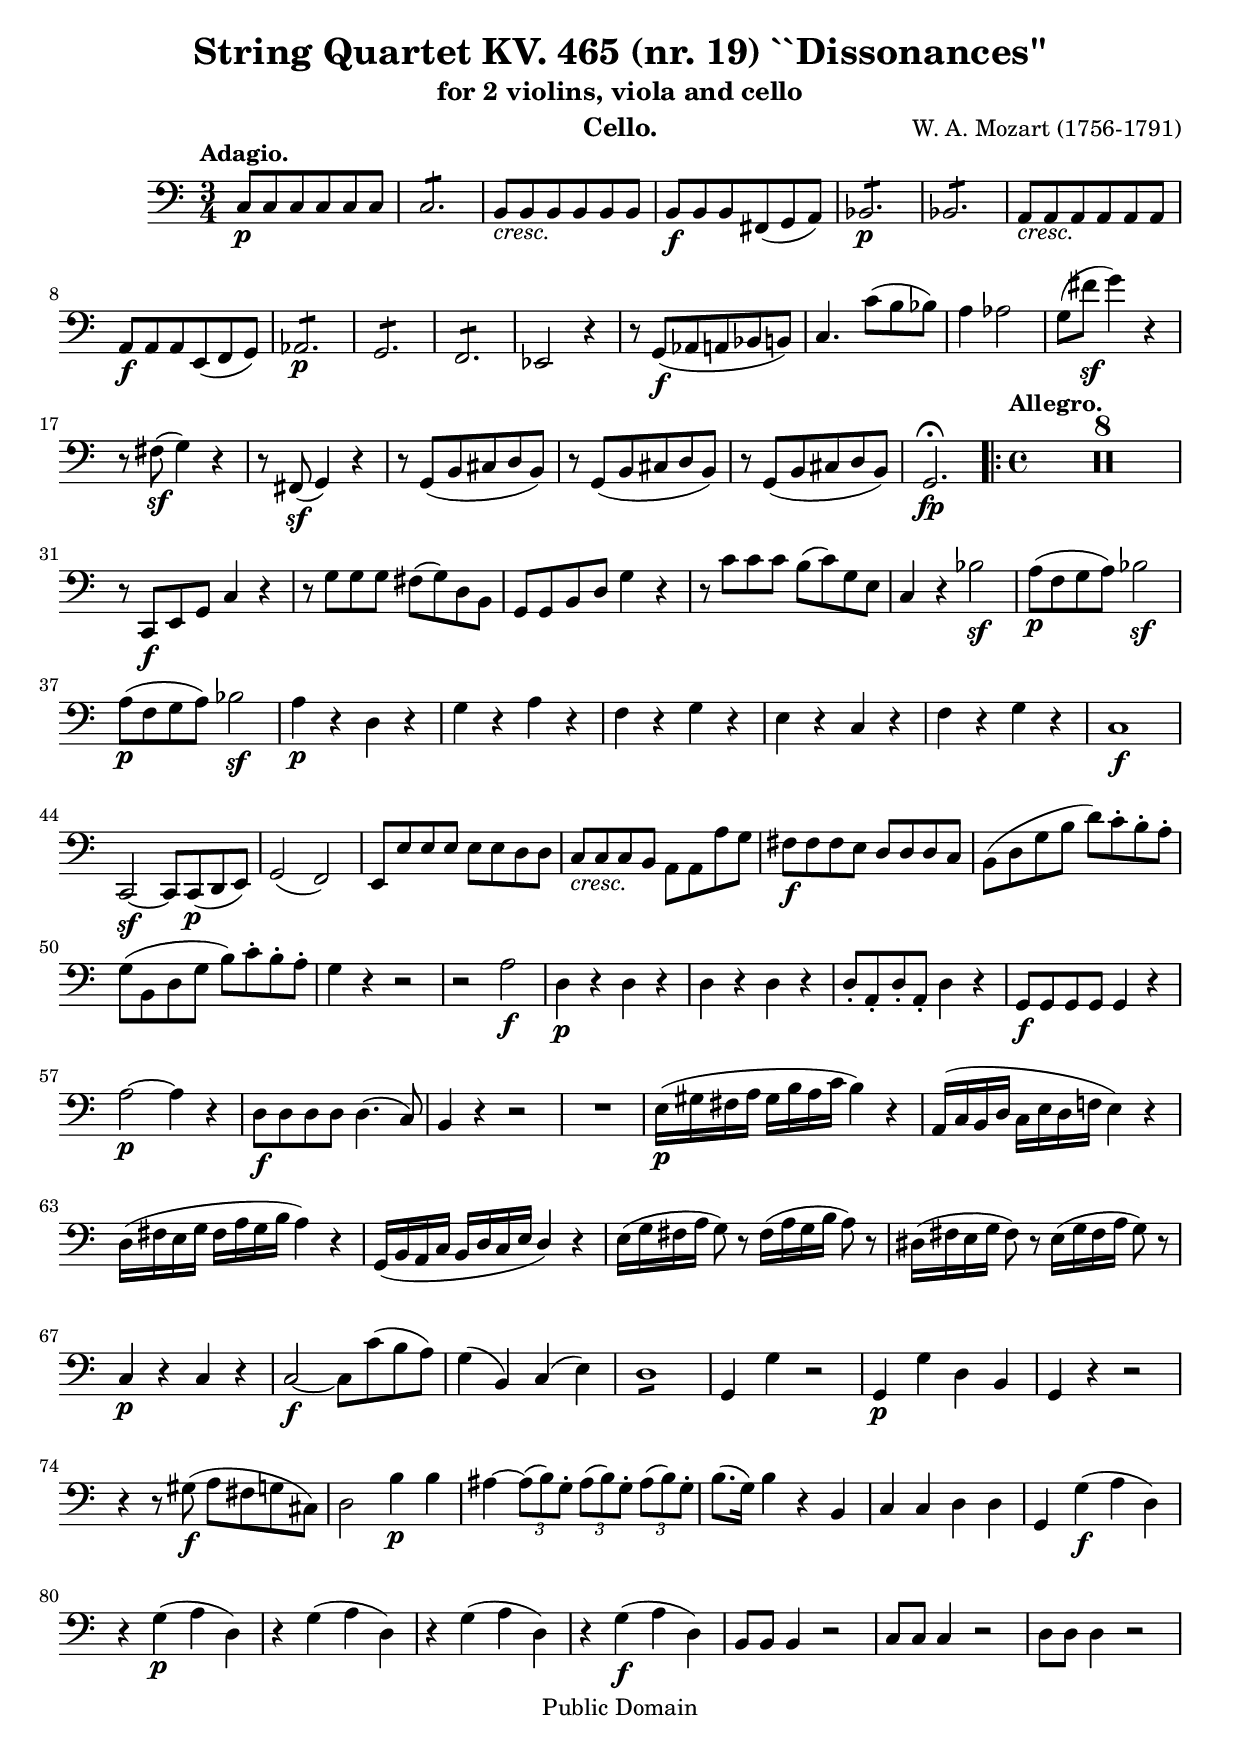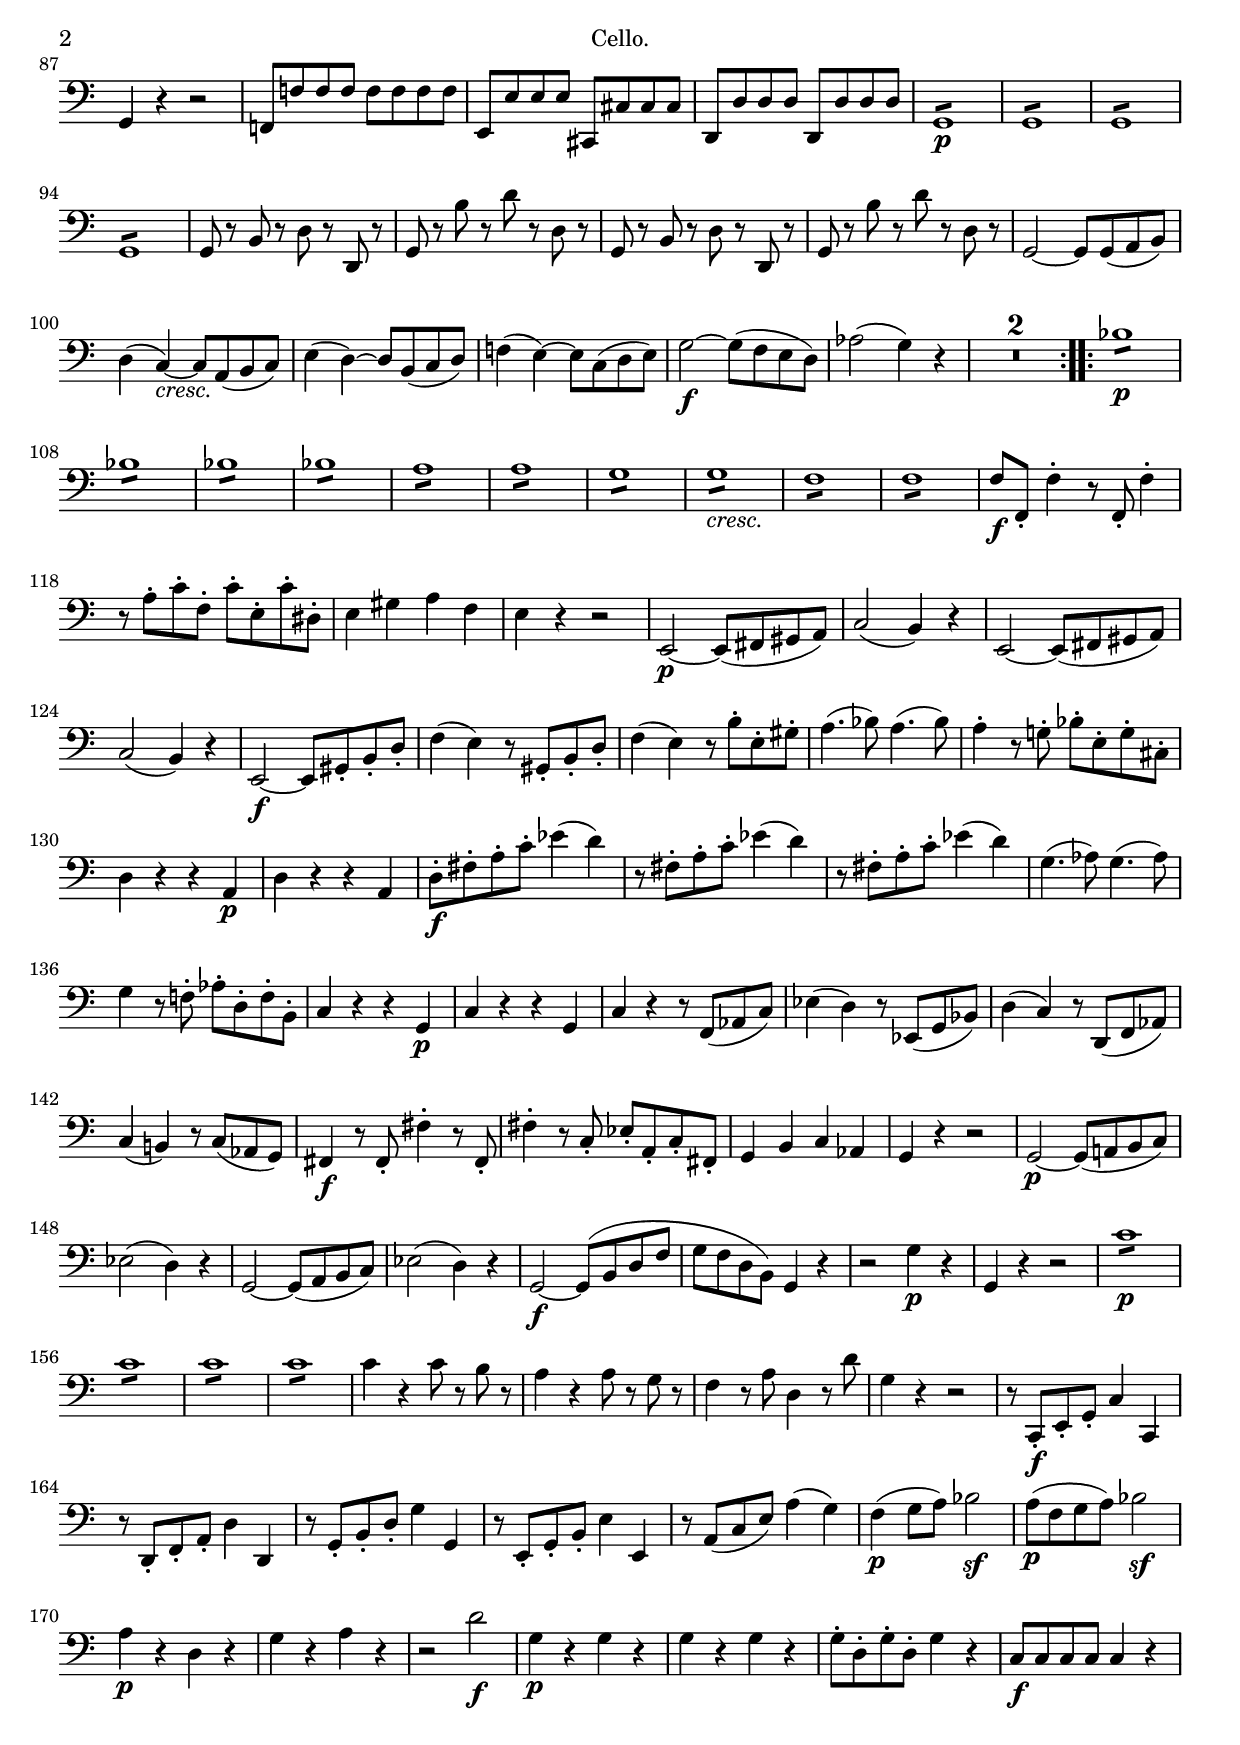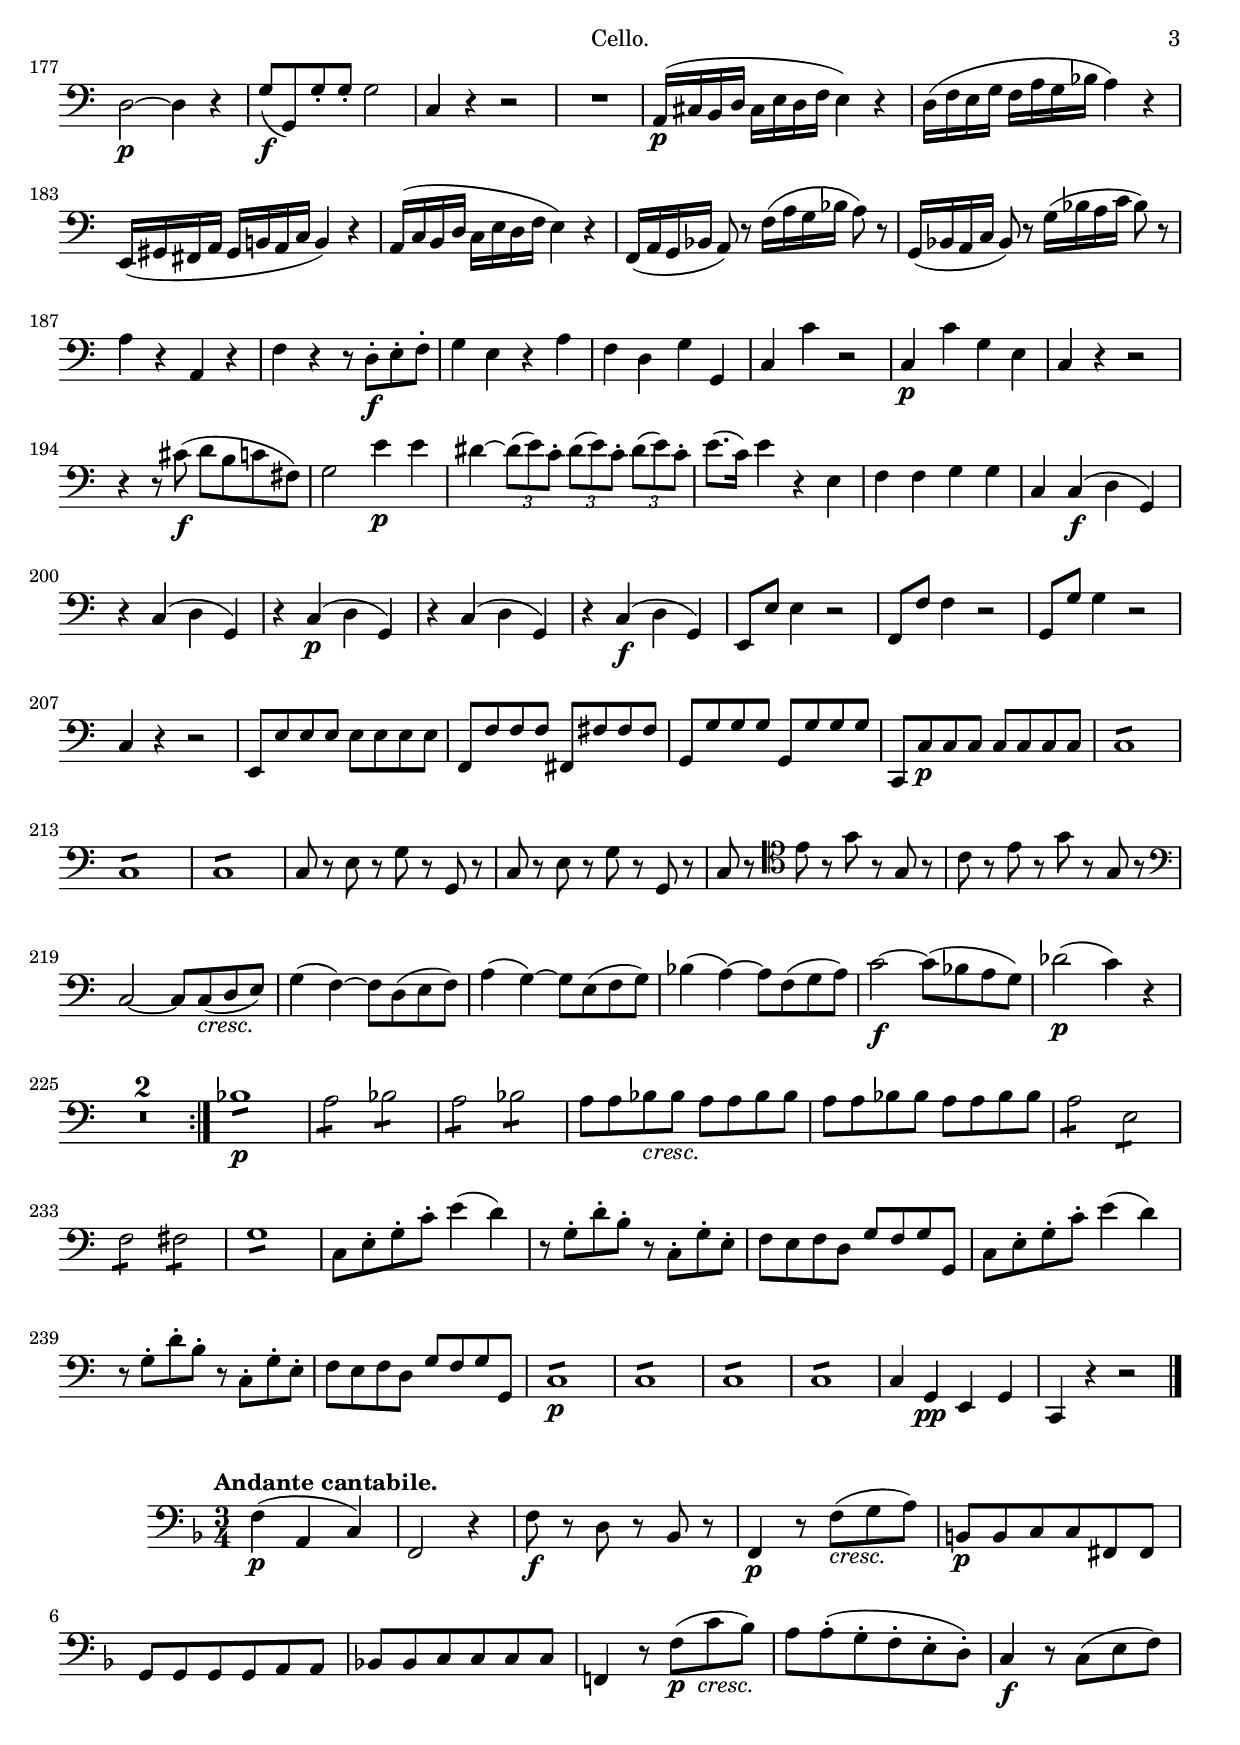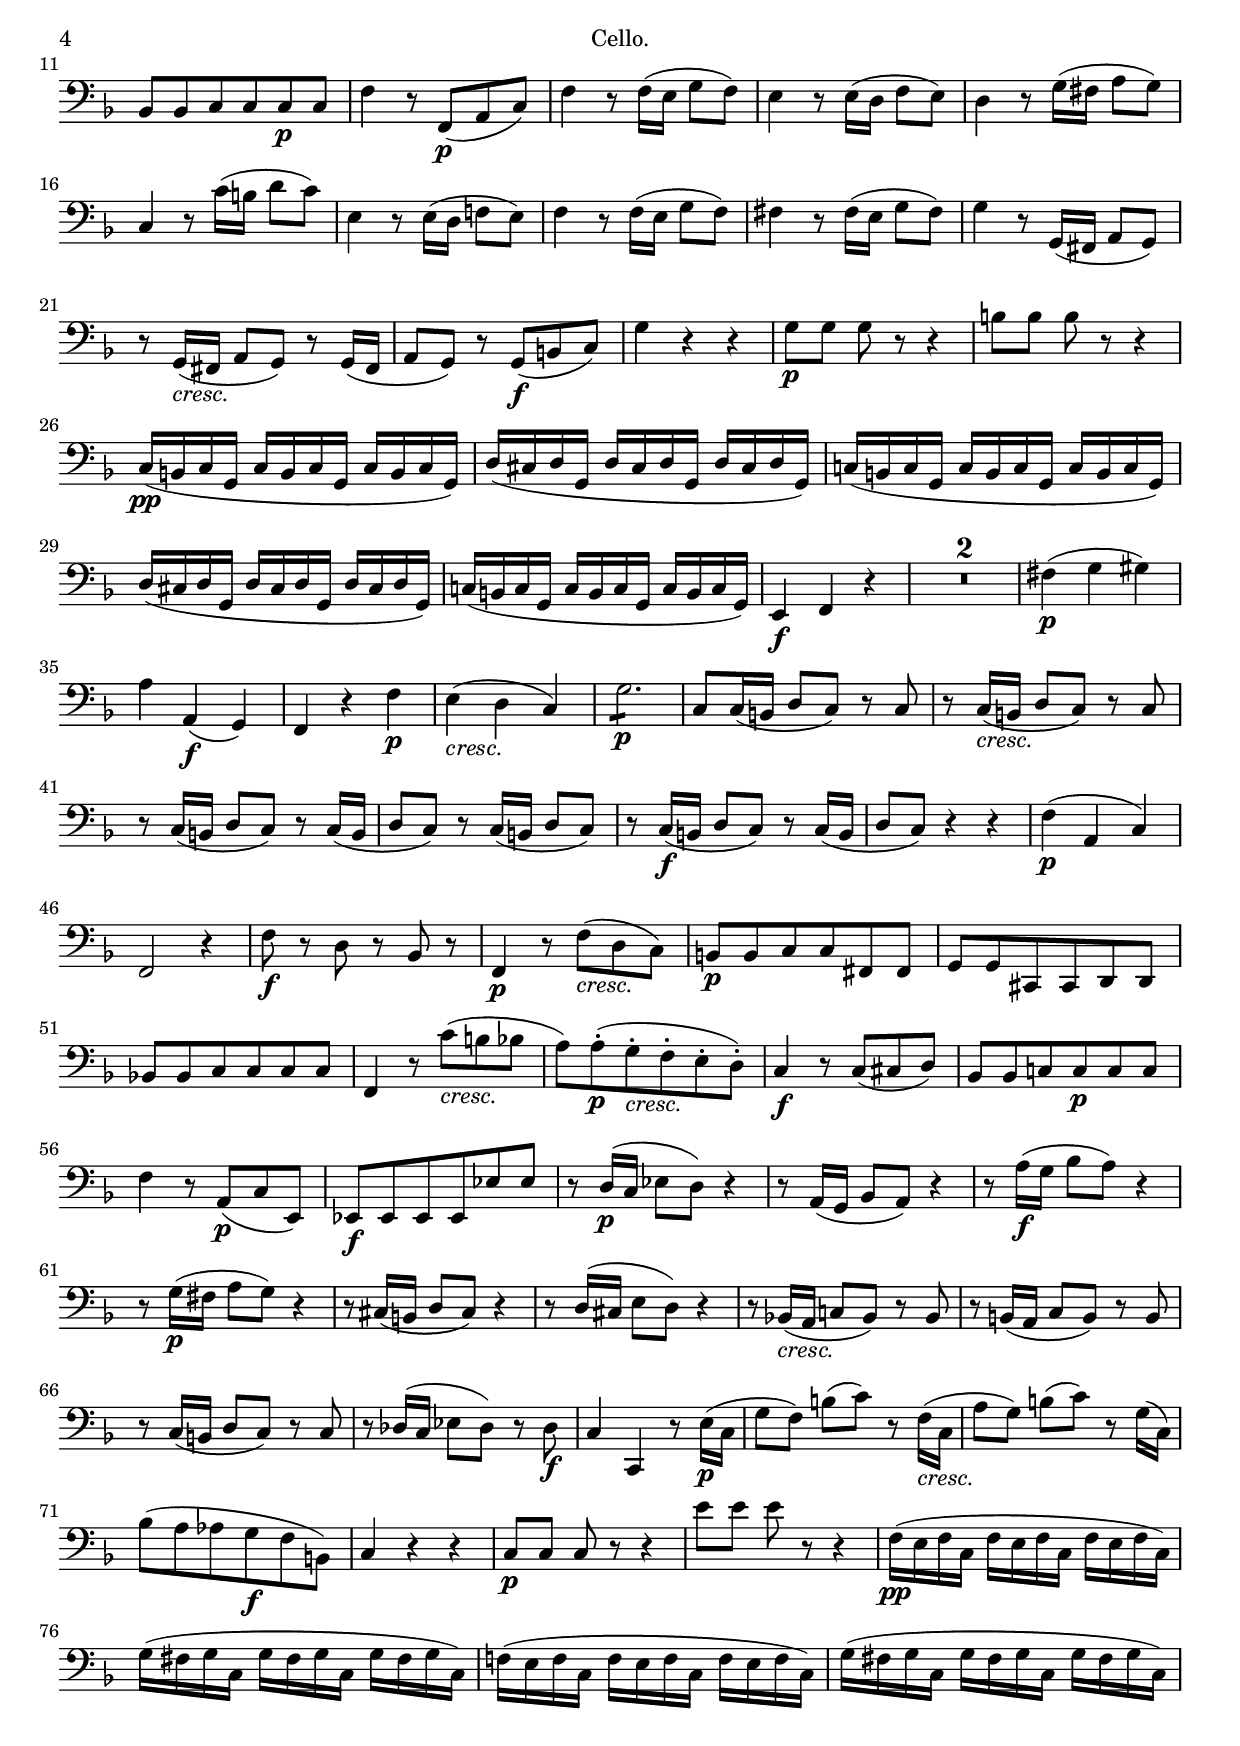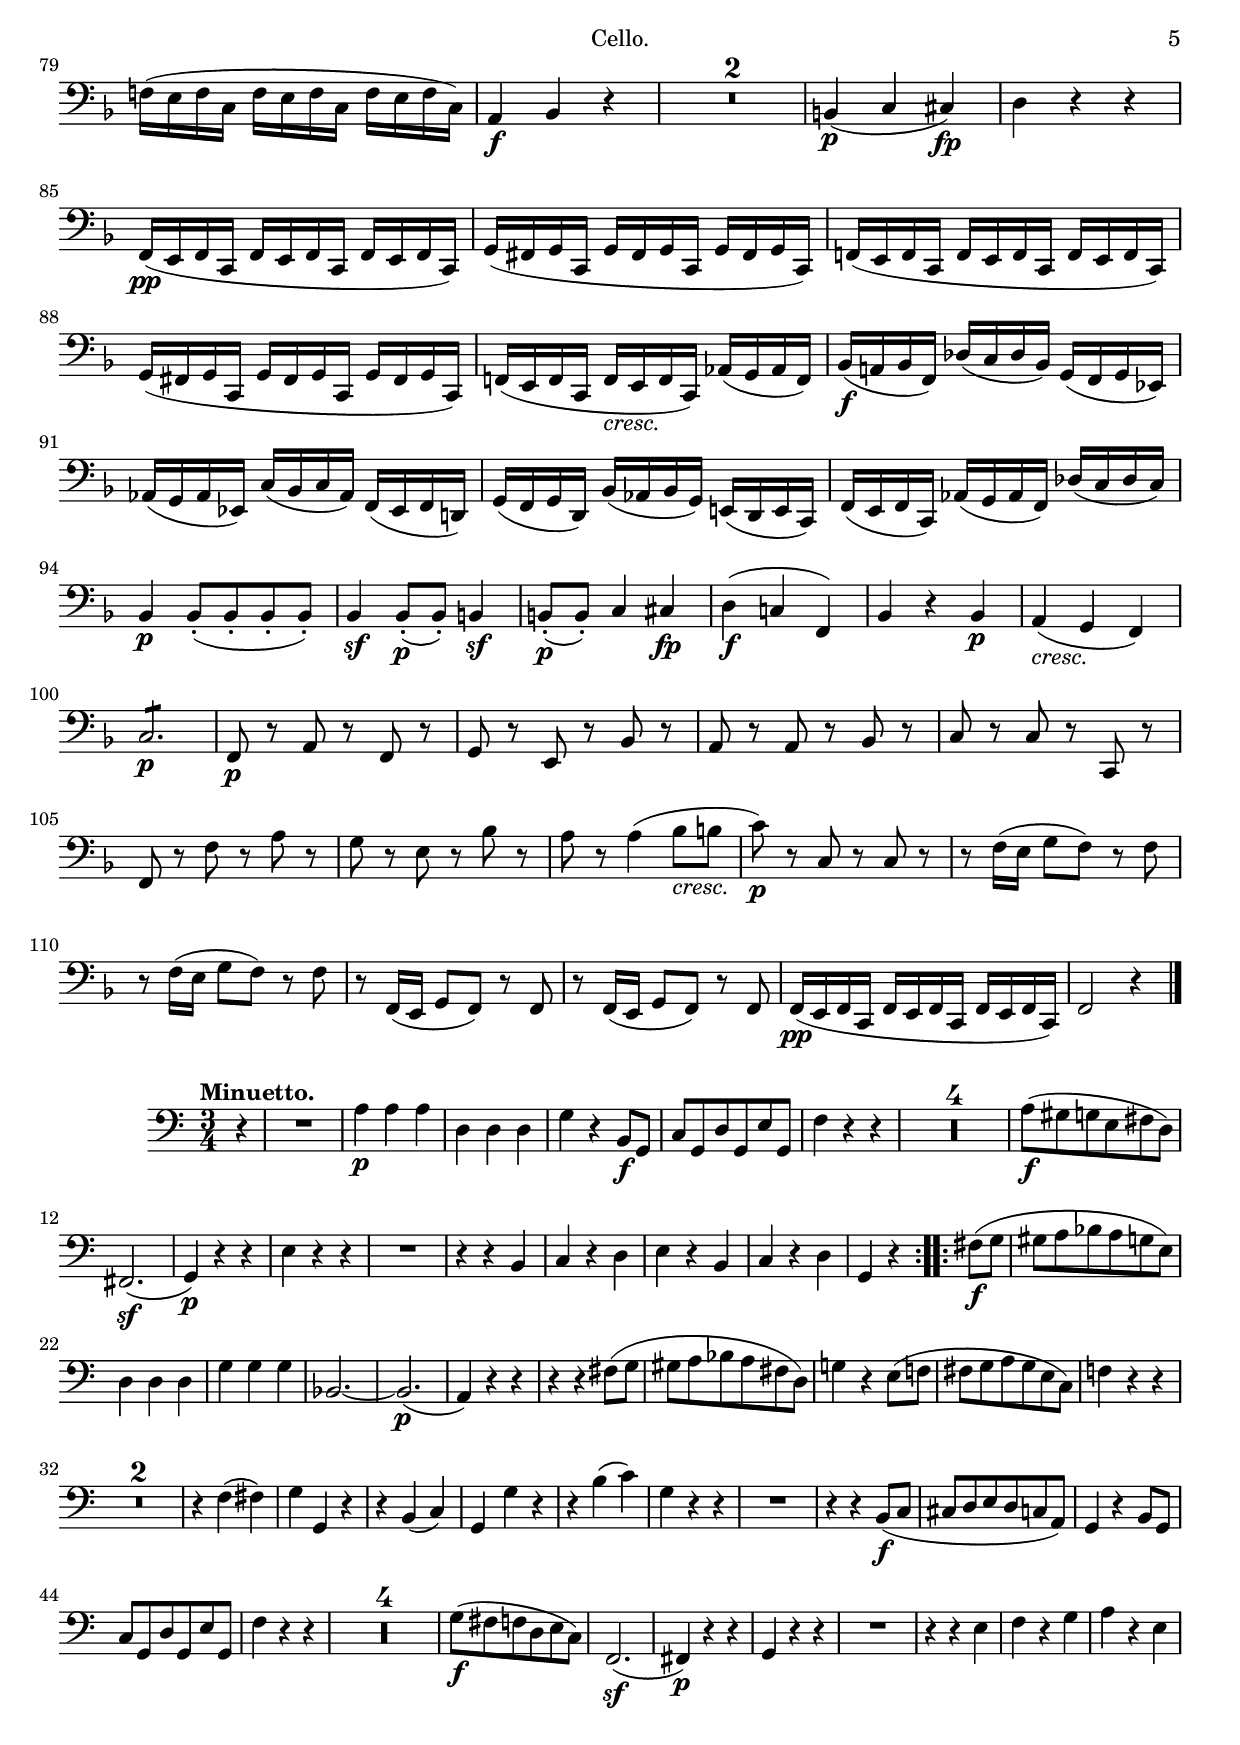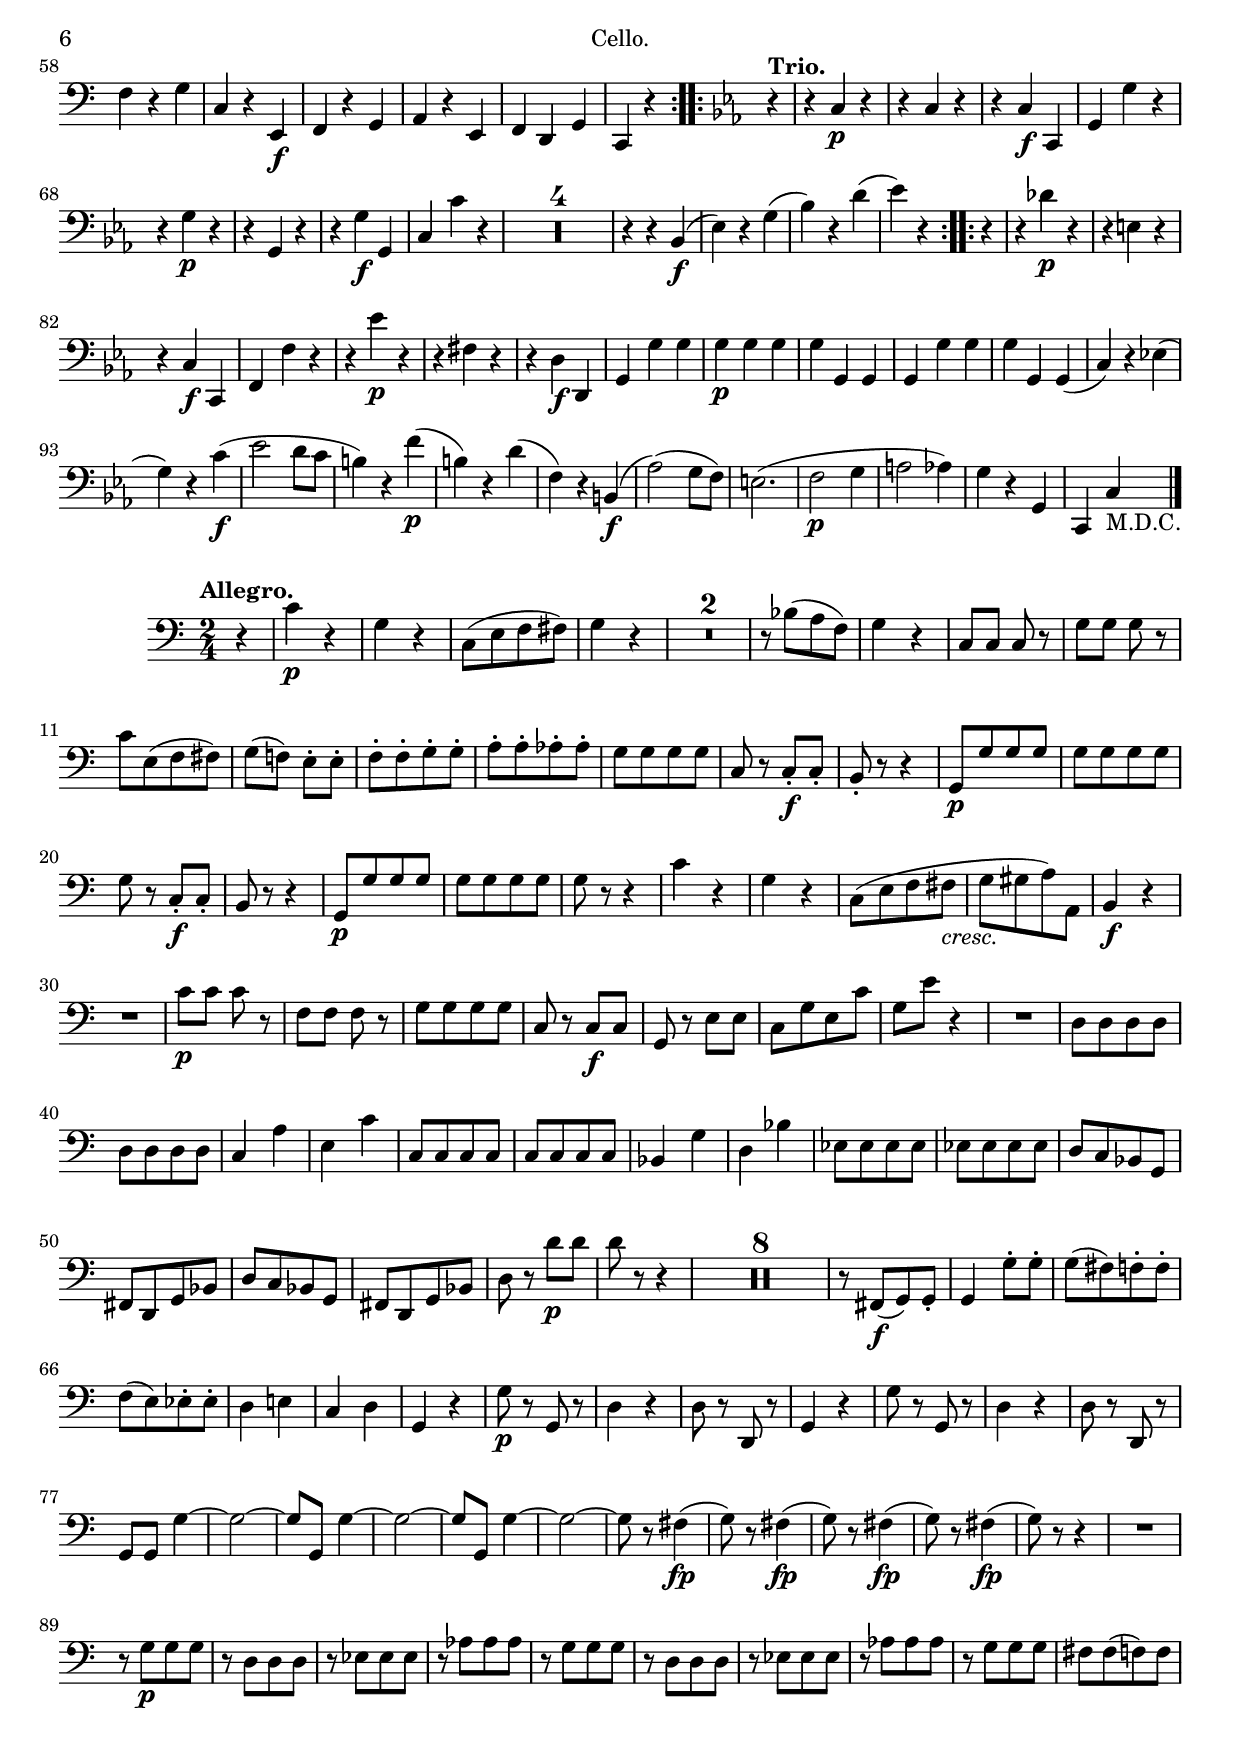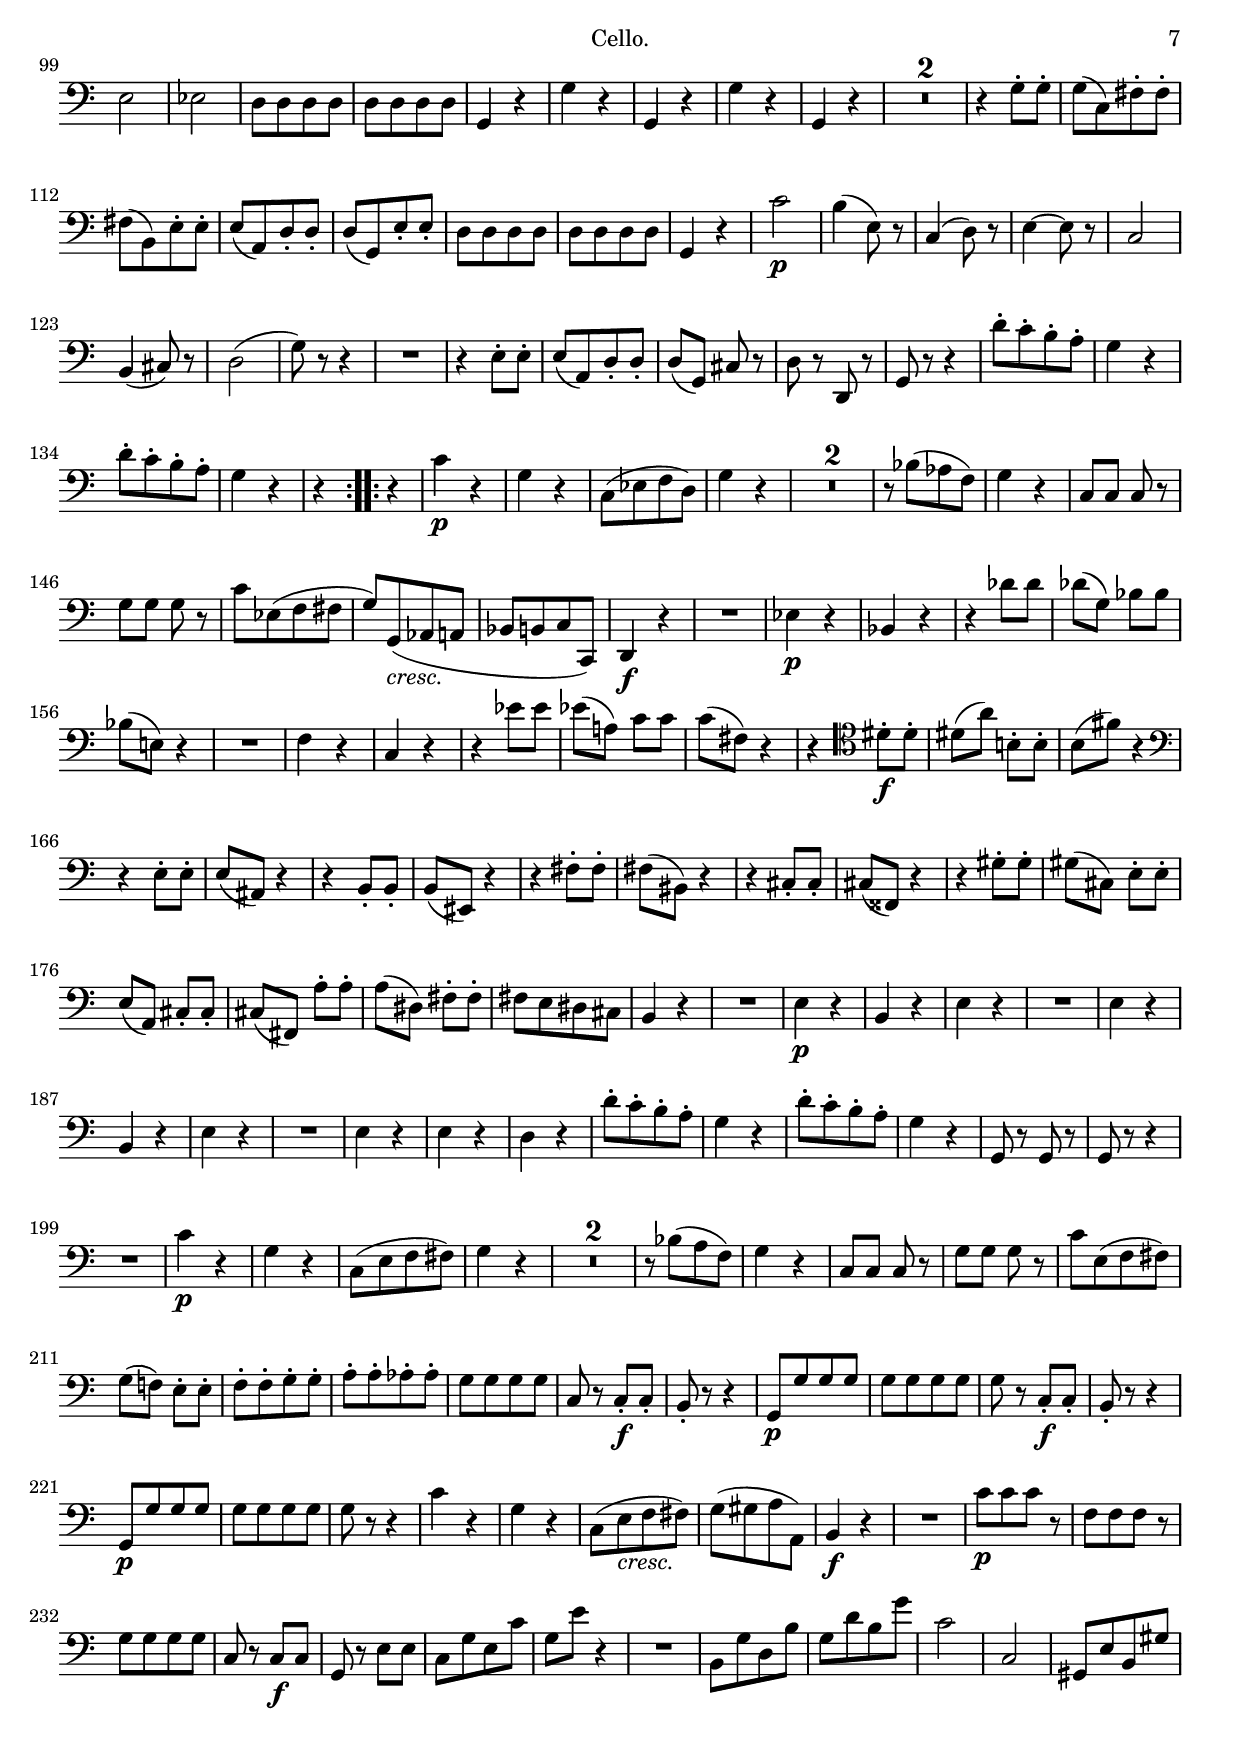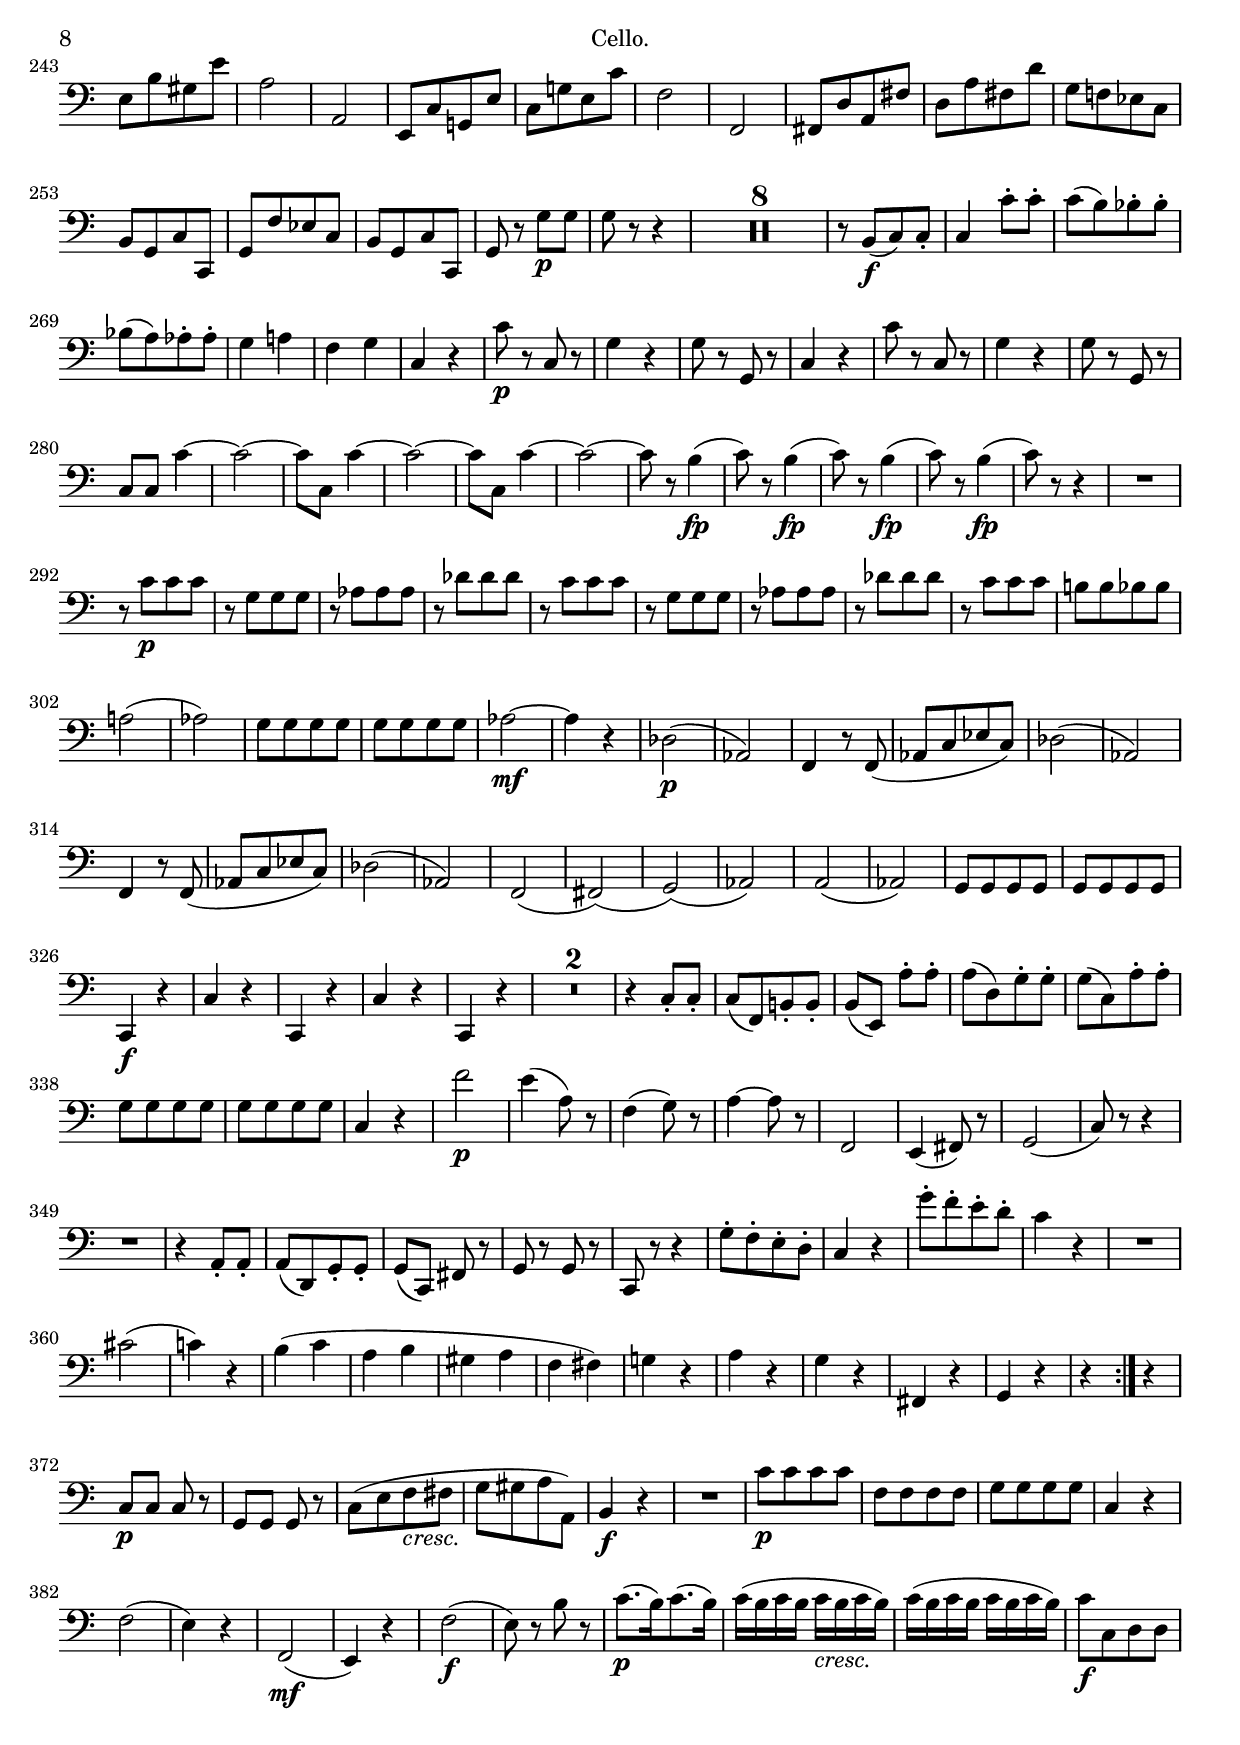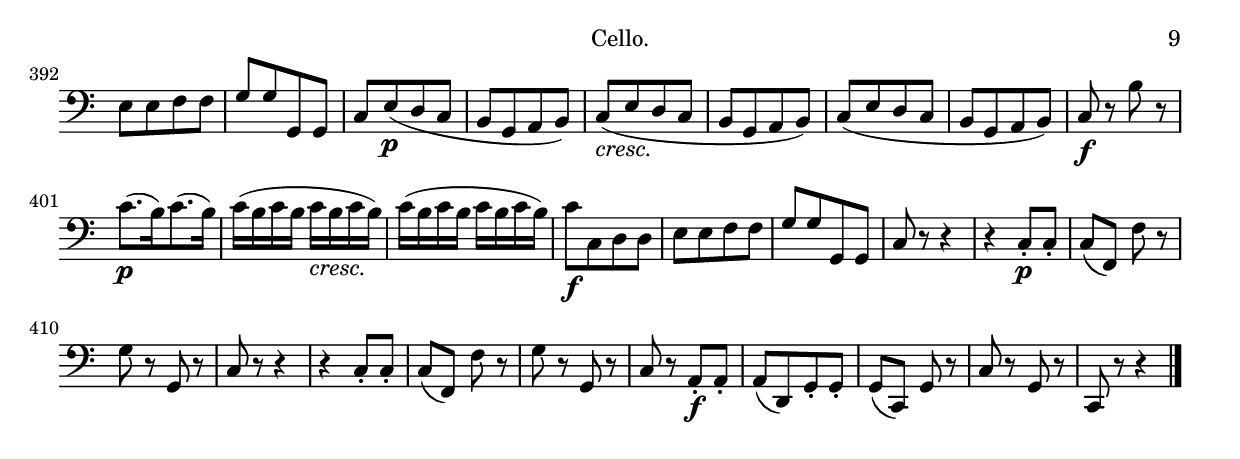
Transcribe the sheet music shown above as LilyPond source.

% -*- LilyPond -*-

\version "2.16.0"

\include "defs.ily"

\header {
    instrument = "Cello."
}

\layout {
    \compressFullBarRests
}

\version "2.16.0"

celloFirstMov =  \relative c {
    \key c \major
    \clef bass

    \noTupletBracket
    \set tupletSpannerDuration = #(ly:make-moment 1 4)

     c8[\p c c c c c]
    | c2.:8
    |  b8[-\cresc b b b b b]
    |  b[\f b b fis( g  a)]
    | bes2.:8\p
    | bes2.:8
    |  a8[-\cresc a a a a a]
    |  a[\f a a e( f  g)]
    | as2.:8\p

% 10
    | g2.:8
    | f2.:8
    | es2 r4
    | r8   g[(\f as a bes  b)]
    | c4.  c'8[( b  bes)]
    | a4 as2
    |  g8[( fis'\sf]  g4) r
    | r8 fis,(\sf  g4) r
    | r8  fis,(\sf  g4) r
    | r8  g[( b cis d  b)]

% 20
    | r  g[( b cis d  b)]
    | r  g[( b cis d  b)]
    | g2.\fp\fermata

    \time 4/4

    \repeat volta 2 {
	| R1*8

% 31
	| r8  c,[\f e g] c4 r
	| r8  g'[ g g]  fis[(  g) d b]
	|  g[ g b d] g4 r
	| r8  c[ c c]  b[(  c) g e]
	| c4 r bes'2\sf
	|  a8[(\p f g  a)] bes2\sf
	|  a8[(\p f g  a)] bes2\sf
	| a4\p r d, r
	| g r a r

% 40
	| f r g r
	| e r c r
	| f r g r
	| c,1\f
	|  c,2\sf ~  c8[  c(\p d  e)]
	| g2(  f)
	|  e8[ e' e e]  e[ e d d]
	|  c[-\cresc c c b]  a[ a a' g]
	|  fis[\f fis fis e]  d[ d d c]
        |  b[( d g b]   d)[ c-. b-. a-.]

% 50
	|  g[( b, d g]   b)[ c-. b-. a-.]
	| g4 r r2
	| r a\f
	| d,4\p r d r
	| d r d r
	|  d8[-. a-. d-. a-.] d4 r
	|  g,8[\f g g g] g4 r
	| a'2\p ~ a4 r
	|  d,8[\f d d d] d4.(  c8)
	| b4 r r2

% 60
	| R1
	|  e16[(\p gis fis a]  gis[ b a c]  b4) r
	|  a,16[( c b d]  c[ e d f!]  e4) r
	|  d16[( fis e g]  fis[ a g b]  a4) r
	| \stemUp  g,16[( b a c]  b[ d c e]  d4) r \stemNeutral
	|  e16[( g fis a]  g8) r  fis16[( a g b]  a8) r
	|  dis,16[( fis e g]  fis8) r  e16[( g fis a]  g8) r
	| c,4\p r c r
	| c2\f ~  c8[ c'( b  a)]
	| g4(  b,) c(  e)

% 70
	| d1:8
	| g,4 g' r2
	| g,4\p g' d b
	| g r r2
	| r4 r8 gis'(\f  a[ fis g  cis,)]
	| d2 b'4\p b
	| ais4 ~ \times 2/3 {  ais8[(  b) g-.]  ais[(  b) g-.]  ais[(  b) g-.] }
	|  b8.[(  g16)] b4 r b,
	| c c d d
	| g, g'(\f a  d,)

% 80
	| r g(\p a  d,)
	| r g( a  d,)
	| r g( a  d,)
	| r g(\f a  d,)
	|  b8[ b] b4 r2
	|  c8[ c] c4 r2
	|  d8[ d] d4 r2
	| g,4 r r2
	|  f!8[ f'! f f]  f[ f f f]
	|  e,[ e' e e]  cis,[ cis' cis cis]

% 90
	|  d,[ d' d d]  d,[ d' d d]
	| g,1:8\p
	| g1:8
	| g1:8
	| g1:8
	| g8 r b r d r d, r
	| g r b' r d r d, r
	| g, r b r d r d, r
	| g r b' r d r d, r
	| g,2 ~  g8[ g( a  b)]

% 100
	| d4(  c)-\cresc ~  c8[ a( b  c)]
	| e4(  d) ~  d8[ b( c  d)]
	| f!4(  e) ~  e8[ c( d  e)]
	| g2\f ~  g8[( f e  d)]
	| as'2(  g4) r
	| R1*2
    }

    \repeat volta 2 {
        | bes1:8\p
	| bes1:8
	| bes1:8

% 110
	| bes1:8
	| a1:8
	| a1:8
	| g1:8
	| g1:8-\cresc
	| f1:8
	| f1:8
	|  f8[\f f,-.] f'4-. r8 f,-. f'4-.
	| r8  a[-. c-. f,-.]  c'[-. e,-. c'-. dis,-.]
	| e4 gis a f

% 120
	| e r r2
	|  e,2\p ~  e8[( fis gis  a)]
	| c2(  b4) r
	| e,2 ~  e8[( fis gis  a)]
	| c2(  b4) r
	|  e,2\f ~  e8[ gis-. b-. d-.]
	| f4(  e) r8  gis,[-. b-. d-.]
	| f4(  e) r8  b'[-. e,-. gis-.]
	| a4.(  bes8) a4.(  bes8)
	| a4-. r8 g!-.  bes[-. e,-. g-. cis,-.]

% 130
	| d4 r r a\p
	| d r r a
	|  d8[-.\f fis-. a-. c-.] es4(  d)
	| r8  fis,[-. a-. c-.] es4(  d)
	| r8  fis,[-. a-. c-.] es4(  d)
	| g,4.(  as8) g4.(  as8)
	| g4 r8 f!-.  as[-. d,-. f-. b,-.]
	| c4 r r g\p
	| c r r g
	| c r r8  f,8[( as  c)]

% 140
	| es4(  d) r8  es,[( g  bes)]
	| d4(  c) r8  d,[( f  as)]
	| c4(  b!)] r8  c[( as  g)]
	| fis4\f r8 fis-. fis'4-. r8 fis,-.
	| fis'4-. r8 c-.  es[-. a,-. c-. fis,-.]
	| g4 b c as
	| g r r2
	|  g2\p ~  g8[( a! b  c)]
	| es2(  d4) r
	| g,2 ~  g8[( a b  c)]

% 150
	| es2(  d4) r
	|  g,2\f ~  g8[( b d f]
	|  g[ f d  b)] g4 r
	| r2 g'4\p r
	| g, r r2
	| c'1:8\p
	| c1:8
	| c1:8
	| c1:8
	| c4 r c8 r b r

% 160
	| a4 r a8 r g r
	| f4 r8 a d,4 r8 d'
	| g,4 r r2
	| r8  c,,8[\f-. e-. g-.] c4 c,
	| r8  d[-. f-. a-.] d4 d,
	| r8  g[-. b-. d-.] g4 g,
	| r8  e[-. g-. b-.] e4 e,
	| r8  a[( c  e)] a4(  g)
	| f(\p  g8[  a)] bes2\sf

% 170
	|  a8[(\p f g  a)] bes2\sf
	| a4\p r d, r
	| g r a r
	| r2 d\f
	| g,4\p r g r
	| g r g r
	|  g8[-. d-. g-. d-.] g4 r
	|  c,8[\f c c c] c4 r
	| d2\p ~ d4 r
	|  g8[(\f  g,) g'-. g-.] g2
	| c,4 r r2

% 180
	| R1
	|  a16[(\p cis b d]  cis[ e d f]  e4) r
	|  d16[( f e g]  f[ a g bes]  a4) r
	|  e,16[( gis fis a]  gis[ b! a c]  b4) r
	|  a16[( c b d]  c[ e d f]  e4) r
	|  f,16[( a g bes]  a8) r  f'16[( a g bes]  a8) r
	|  g,16[( bes a c]  bes8) r  g'16[( bes a c]  bes8) r
	| a4 r a, r
	| f' r r8  d[-.\f e-. f-.]
	| g4 e r a

% 190
	| f d g g,
	| c c' r2
	| c,4\p c' g e
	| c r r2
	| r4 r8 cis'(\f  d[ b c  fis,)]
	| g2 e'4\p e
	| dis4 ~ \times 2/3 {  dis8[(  e) c-.]  dis[(  e) c-.]  dis[(  e) c-.] }
	|  e8.[(  c16)] e4 r e,
	| f f g g
	| c, c(\f d  g,)

% 200
	| r c( d  g,)
	| r c(\p d  g,)
	| r c( d  g,)
	| r c(\f d  g,)
	|  e8[ e'] e4 r2
	|  f,8[ f'] f4 r2
	|  g,8[ g'] g4 r2
	| c,4 r r2
	|  e,8[ e' e e]  e[ e e e]
	|  f,[ f' f f]  fis,[ fis' fis fis]

% 210
	|  g,[ g' g g]  g,[ g' g g]
	|  c,,[ c'\p c c]  c[ c c c]
	| c1:8
	| c1:8
	| c1:8
	| c8 r e r g r g, r
	| c r e r g r g, r
	| c r \clef tenor e' r g r g, r
	| c r e r g r g, r \clef bass
	| c,2 ~  c8[  c(-\cresc d  e)]

% 220
	| g4(  f) ~  f8[ d( e  f)]
	| a4(  g) ~  g8[ e( f  g)]
	| bes4(  a) ~  a8[ f( g  a)]
	| c2\f ~  c8[( bes a  g)]
	| des'2(\p  c4) r
	| R1*2
    }

    | bes1:8\p
    | a2:8 bes2:8
    | a2:8 bes2:8

% 230
    |  a8[ a bes-\cresc bes]  a[ a bes bes]
    |  a8[ a bes bes]  a[ a bes bes]
    | a2:8 e2:8
    | f2:8 fis2:8
    | g1:8
    |  c,8[ e-. g-. c-.] e4(  d)
    | r8  g,[-. d'-. b-.] r  c,[-. g'-. e-.]
    |  f[ e f d]  g[ f g g,]
    |  c[ e-. g-. c-.] e4(  d)
    | r8  g,[-. d'-. b-.] r  c,[-. g'-. e-.]

% 240
    |  f[ e f d]  g[ f g g,]
    | c1:8\p
    | c1:8
    | c1:8
    | c1:8
    | c4 g\pp e g
    | c, r r2 \bar "|."
}


\score {
    \context Staff <<
	\set Staff.autoBeaming = ##f
        \set Staff.midiInstrument = #"cello"

	\time 3/4

	\celloFirstMov
	\context Voice = "markings" { \markingsI }
    >>

    
  \midi {
    \tempo 4 = 40
    }



    \layout { }
}

\version "2.16.0"

celloSecondMov =  \relative f {
    \key f \major
    \clef bass

    \noTupletBracket
    \set tupletSpannerDuration = #(ly:make-moment 1 4)

    f4(\p a,  c)
    | f,2 r4
    | f'8\f r d r bes r
    | f4\p r8  f'[(-\cresc g  a)]
    |  b,[\p b c c fis, fis]
    |  g[ g g g a a]
    |  bes![ bes c c c c] % There is no cautionary flat in the B&H edition
    | f,!4 r8  f'[(- \markup{ {\dynamic "p"} {\italic " cresc."}} c'  bes)]
    |  a[  a(-. g-. f-. e-.  d)-.]

% 10
    | c4\f r8  c[( e  f)]
    |  bes,[ bes c c c\p c]
    | f4 r8  f,[(\p a  c)]
    | f4 r8  f16[( e]  g8[  f)]
    | e4 r8  e16[( d]  f8[  e)]
    | d4 r8  g16[( fis]  a8[  g)]
    | c,4 r8  c'16[( b]  d8[  c)]
    | e,4 r8  e16[( d]  f!8[  e)]
    | f4 r8  f16[( e]  g8[  f)]
    | fis4 r8  fis16[( e]  g8[  fis)]

% 20
    | g4 r8  g,16[( fis]  a8[  g)]
    | r8   g16[(-\cresc fis]  a8[  g)] r8  g16[( fis]
    |  a8[  g)] r  g[(\f b  c)]
    | g'4 r r
    |  g8[\p g] g r r4
    |  b8[ b] b r r4
    |  c,16[(\pp b c g]  c[ b c g]  c[ b c  g)]
    |  d'[( cis d g,]  d'[ cis d g,]  d'[ cis d  g,)]
    |  c![( b c g]  c[ b c g]  c[ b c  g)]
    |  d'[( cis d g,]  d'[ cis d g,]  d'[ cis d  g,)]

% 30
    |  c![( b c g]  c[ b c g]  c[ b c  g)]
    | e4\f f r
    | R2.*2
    | fis'4(\p g  gis)
    | a a,(\f  g)
    | f r f'\p
    | e(-\cresc d  c)
    | g'2.:8\p
    |  c,8[ c16( b]  d8[  c)] r c

% 40
    | r   c16[(-\cresc b]  d8[  c)] r c
    | r  c16[( b]  d8[  c)] r  c16[( b]
    |  d8[  c)] r  c16[( b]  d8[  c)]
    | r  c16[(\f b]  d8[  c)] r  c16[( b]
    |  d8[  c)] r4 r
    |  f4(\p a,  c)
    | f,2 r4
    | f'8\f r d r bes r
    | f4\p r8   f'[(-\cresc d  c)]
    |  b[\p b c c fis, fis]

% 50
    |  g[ g cis, cis d d]
    |  bes'![ bes c c c c] % There is no cautionary flat in the B&H edition
    | f,4 r8  c''8[(-\cresc b bes]
    |   a)[  a(-.\p  g-.-\cresc f-. e-.  d)-.]
    | c4\f r8  c[( cis  d)]
    |  bes[ bes c! c\p c c]
    | f4 r8   a,[(\p c  e,)]
    |  es8[\f es es es es' es]
    | r8  d16[(\p c]  es8[  d)] r4
    | r8  a16[( g]  bes8[  a)] r4

% 60
    | r8  a'16[(\f g]  bes8[  a)] r4
    | r8  g16[(\p fis]  a8[  g)] r4
    | r8  cis,16[( b]  d8[  cis)] r4
    | r8  d16[( cis]  e8[  d)] r4
    | r8   bes!16[(-\cresc a]  c!8[  bes)] r8 bes
    | r  b16[( a]  c8[  b)] r b
    | r8  c16[( b]  d8[  c)] r c
    | r  des16[( c]  es8[  des)] r des\f
    | c4 c, r8  e'16[(\p c]
    |  g'8[  f)]  b[(  c)] r  f,16[(-\cresc c] \noBreak

% 70
    |  a'8[  g)]  b[(  c)] r  g16[(  c,)]
    |  bes'8[( a as g\f f  b,)]
    | c4 r r
    |  c8[\p c] c r r4
    |  e'8[ e] e r r4
    |  f,16[(\pp e f c]  f[ e f c]  f[ e f  c)]
    |  g'16[( fis g c,]  g'[ fis g c,]  g'[ fis g  c,)]
    |  f![( e f c]  f[ e f c]  f[ e f  c)]
    |  g'16[( fis g c,]  g'[ fis g c,]  g'[ fis g  c,)]
    |  f![( e f c]  f[ e f c]  f[ e f  c)]

% 80
    | a4\f bes r
    | R2.*2
    |  b4(\p c  cis)\fp
    | d r r
    |   f,16[(\pp e f c]  f[ e f c]  f[ e f  c)]
    |  g'16[( fis g c,]  g'[ fis g c,]  g'[ fis g  c,)]
    |  f![( e f c]  f[ e f c]  f[ e f  c)]
    |  g'16[( fis g c,]  g'[ fis g c,]  g'[ fis g  c,)]
    |  f![( e f c]  f[-\cresc e f  c)]  as'[( g as  f)]

% 90
    |  bes[(\f a! bes  f)]  des'[( c des  bes)]  g[( f g  es)]
    |  as[( g as  es)]  c'[( bes c  as)]  f[( es f  d!)]
    |  g[( f g  d)]  bes'[( as bes  g)]  e![( d e  c)]
    |  f[( e f  c)]  as'[( g as  f)]  des'[( c des  c)]
    | bes4\p   bes8[(-. bes-. bes-.  bes)-.]
    | bes4\sf   bes8[(-.\p  bes)-.] b4\sf
    |   b8[(-.\p  b)-.] c4 cis\fp
    |  d(\f c!  f,)
    | bes r bes\p
    | a4(-\cresc g  f)

% 100
    | c'2.:8\p
    | f,8\p r a r f r
    | g r e r bes' r
    | a r a r bes r
    | c r c r c, r
    | f r f' r a r
    | g r e r bes' r
    | a r a4(  bes8[-\cresc b]
    |  c8)\p r c, r c r
    | r  f16[( e]  g8[  f)] r f

% 110
    | r  f16[( e]  g8[  f)] r f
    | r  f,16[( e]  g8[  f)] r f
    | r  f16[( e]  g8[  f)] r f
    |   f16[(\pp e f c]  f[ e f c]  f[ e f  c)]
    | f2 r4 \bar "|."
}


\score {
    \context Staff <<
	\set Staff.autoBeaming = ##f
        \set Staff.midiInstrument = #"cello"

	\time 3/4

	\celloSecondMov
	\context Voice = "markings" { \markingsII }
    >>

    
  \midi {
    \tempo 4 = 64
    }



    \layout { }
}

\version "2.16.0"

celloThirdMov =  \relative a {
    \key c \major
    \clef bass

    \noTupletBracket
    \set tupletSpannerDuration = #(ly:make-moment 1 8)

    \repeat volta 2 {
	r4
	| R2.
	| a4\p a a
	| d, d d
	| g r  b,8[\f g]
	|  c[ g d' g, e' g,]
	| f'4 r r
	| R2.*4

% 11
	|  a8[(\f gis g e fis  d)]
	|  fis,2.(\sf
	|   g4)\p r r
	| e' r r
	| R2.
	| r4 r b
	| c r d
	| e r b
	| c r d

% 20
	| g, r
    }

    \repeat volta 2 {
         fis'8[(\f g]
	|  gis[ a bes a g  e)]
	| d4 d d
	| g g g
	| bes,2. ~
	| bes(\p
	|  a4) r r
	| r r  fis'8[( g]
	|  gis[ a bes a fis  d)]
	| g!4 r  e8[( f!]

% 30
	|  fis[ g a g e  c)]
	| f!4 r r
	| R2.*2
	| r4 f(  fis)
	| g g, r
	| r b(  c)
	| g g' r
	| r b(  c)
	| g r r

% 40
	| R2.
	| r4 r   b,8[(\f c]
	|  cis[ d e d c  a)]
	| g4 r  b8[ g]
	|  c[ g d' g, e' g,]
	| f'4 r r
	| R2.*4

% 50
	|  g8[(\f fis f d e  c)]
	|  f,2.(\sf
	|   fis4)\p r r
	| g r r
	| R2.
	| r4 r e'
	| f r g
	| a r e
	| f r g
	| c, r e,\f

% 60
	| f r g
	| a r e
	| f d g
	| c, r
    }

    \key c \minor

    \repeat volta 2 {
        r4
	| r c'\p r
	| r c r
	| r c\f c,
	| g' g' r
	| r g\p r
	| r g, r

% 70
	| r g'\f g,
	| c c' r
	| R2.*4
	| r4 r bes,(\f
	|  es) r g(
	|  bes) r d(
	|  es) r
    }

    \repeat volta 2 {
        r4

% 80
	| r des\p r
	| r e, r
	| r c\f c,
	| f f' r
	| r es'\p r
	| r fis, r
	| r d\f d,
	| g g' g
	| g\p g g
	| g g, g

% 90
	| g g' g
	| g g, g(
	|  c) r es!( % The cautionary flat is not present in the B&H edition
	|  g) r c(\f
	| es2  d8[ c]
	|  b4) r f'(\p
	|  b,) r d(
	|  f,) r b,(\f
	|  as'2)(  g8[  f)]
	| e2.(

% 100
	| f2\p g4
	| a2  as4)
	| g r g,
	| c, c'
    }
}


\score {
    \context Staff <<
	\set Staff.autoBeaming = ##f
        \set Staff.midiInstrument = #"cello"

	\time 3/4
	\partial 4

	\celloThirdMov
	\context Voice = "markings" { \markingsIII }
	\context Voice=markingsBis { \markingsIIIbis }
    >>

    
  \midi {
    \tempo 4 = 140
    }



    \layout { }
}

\version "2.16.0"

celloFourthMov =  \relative c' {
    \key c \major
    \clef bass

    \noTupletBracket

    \repeat volta 2 {
	r4
	| c\p r
	| g r
	|  c,8[( e f  fis)]
	| g4 r
	| R2*2
	| r8  bes[( a  f)]
	| g4 r
	|  c,8[ c] c r

% 10
	|  g'[ g] g r
	|  c[ e,( f  fis)]
	|  g[(  f!)]  e[-. e-.]
	|  f[-. f-. g-. g-.]
	|  a[-. a-. as-. as-.]
	|  g[ g g g]
	| c, r  c8[-.\f c-.]
	| b-. r r4
	|  g8[\p g' g g]
	|  g[ g g g]

% 20
	| g r  c,[-.\f c-.]
	| b r r4 % Without staccato!
	|  g8[\p g' g g]
	|  g[ g g g]
	| g r r4
	| c r
	| g r
	|  c,8[( e f  fis-\cresc] \noBreak
	|  g[ gis  a) a,]
	| b4\f r

% 30
	| R2
	|  c'8[\p c] c r
	|  f,[ f] f r
	|  g[ g g g]
	| c, r  c[\f c]
	| g r  e'[ e]
	|  c[ g' e c']
	|  g[ e'] r4
	| R2
	|  d,8[ d d d]

% 40
	|  d[ d d d]
	| c4 a'
	| e c'
	|  c,8[ c c c]  c[ c c c]
	| bes4 g'
	| d bes'
	|  es,8[ es es es]
	|  es[ es es es]
	|  d[ c bes g]

% 50
	|  fis[ d g bes]
	|  d[ c bes g]
	|  fis[ d g bes]
	| d r  d'[\p d]
	| d r r4
	| R2*8

% 63
        | r8   fis,,[(\f  g) g-.]
	| g4  g'8[-. g-.]
	|  g[(  fis) f-. f-.]
	|  f[(  e) es-. es-.]
	| d4 e!
	| c d
	| g, r

% 70
	| g'8\p r g, r
	| d'4 r
	| d8 r d, r
	| g4 r
	| g'8 r g, r
	| d'4 r
	| d8 r d, r
	|  g8[ g] g'4 ~
	| g2 ~
	|  g8[ g,] g'4 ~

% 80
	| g2 ~
	|  g8[ g,] g'4 ~
	| g2 ~
	| g8 r fis4(\fp
	|  g8) r fis4(\fp
	|  g8) r fis4(\fp
	|  g8) r fis4(\fp
	|  g8) r r4
	| R2
	| r8  g[\p g g]

% 90
	| r  d[ d d]
	| r  es[ es es]
	| r  as[ as as]
	| r  g[ g g]
	| r  d[ d d]
	| r  es[ es es]
	| r  as[ as as]
	| r  g[ g g]
	|  fis[ fis(  f) f]
	| e2

% 100
	| es
	|  d8[ d d d]
	|  d[ d d d]
	| g,4 r
	| g' r
	| g, r
	| g' r
	| g, r
	| R2*2

% 110
	| r4  g'8[-. g-.]
	|  g[(  c,) fis-. fis-.]
	|  fis[(  b,) e-. e-.]
	|  e[(  a,) d-. d-.]
	|  d[(  g,) e'-. e-.]
	|  d[ d d d]
	|  d[ d d d]
	| g,4 r
	| c'2\p
	| b4(  e,8) r

% 120
	| c4(  d8) r
	| e4 ~ e8 r
	| c2
	| b4(  cis8) r
	| d2(
	|  g8) r r4
	| R2
	| r4  e8[-. e-.]
	|  e[(  a,) d-. d-.]
	|  d[(  g,)] cis r

% 130
	| d r d, r
	| g r r4
	|  d''8[-. c-. b-. a-.]
	| g4 r
	|  d'8[-. c-. b-. a-.]
	| g4 r
	| r
    }

    \repeat volta 2 {
        r4
	| c\p r
	| g r
	|  c,8[( es f  d)]

% 140
	| g4 r
	| R2*2
	| r8  bes[( as  f)]
	| g4 r
	|  c,8[ c] c r
	|  g'[ g] g r
	|  c[ es,( f fis]
	|   g)[  g,(-\cresc as a]
	|  bes[ b c  c,)]

% 150
	| d4\f r
	| R2
	| es'4\p r
	| bes r
	| r  des'8[ des]
	|  des[(  g,)]  bes[ bes]
	|  bes[(  e,!)] r4
	| R2
	| f4 r
	| c r

% 160
	| r  es'8[ es]
	|  es[(  a,!)]  c[ c]
	|  c[(  fis,)] r4
	| r \clef tenor  dis'8[-.\f dis-.]
	|  dis[(  a')]  b,![-. b-.]
	|  b[(  fis')] r4 \clef bass
	| r4  e,8[-. e-.]
	|  e[(  ais,)] r4
	| r  b8[-. b-.]
	|  b[(  eis,)] r4

% 170
	| r  fis'8[-. fis-.]
	|  fis[(  bis,)] r4
	| r  cis8[-. cis-.]
	|  cis[(  fisis,)] r4
	| r  gis'8[-. gis-.]
	|  gis[(  cis,)]  e[-. e-.]
	|  e[(  a,)]  cis[-. cis-.]
	|  cis[(  fis,)]  a'[-. a-.]
	|  a[(  dis,)]  fis[-. fis-.]
	|  fis[ e dis cis]

% 180
	| b4 r
	| R2
	| e4\p r
	| b r
	| e r
	| R2
	| e4 r
	| b r
	| e r
	| R2

% 190
	| e4 r
	| e r
	| d r
	|  d'8[-. c-. b-. a-.]
	| g4 r
	|  d'8[-. c-. b-. a-.]
	| g4 r
	| g,8 r g r
	| g r r4
	| R2

% 200
	| c'4\p r
	| g r
	|  c,8[( e f  fis)]
	| g4 r
	| R2*2
	| r8  bes[( a  f)]
	| g4 r
	|  c,8[ c] c r
	|  g'[ g] g r

% 210
	|  c[ e,( f  fis)]
	|  g[(  f!)]  e[-. e-.]
	|  f[-. f-. g-. g-.]
	|  a[-. a-. as-. as-.]
	|  g[ g g g]
	| c, r  c8[-.\f c-.]
	| b-. r r4
	|  g8[\p g' g g]
	|  g[ g g g]
	| g r  c,[-.\f c-.]

% 220
	| b-. r r4
	|  g8[\p g' g g]
	|  g[ g g g]
	| g r r4
	| c r
	| g r
	|  c,8[( e-\cresc f   fis)] % Different from bar #27
	|  g[( gis a  a,)]
	| b4\f r
	| R2

% 230
	|  c'8[\p c c] r
	|  f,[ f f] r
	|  g[ g g g]
	| c, r  c[\f c]
	| g r  e'[ e]
	|  c[ g' e c']
	|  g[ e'] r4
	| R2
	|  b,8[ g' d b']
	|  g[ d' b g']

% 240
	| c,2
	| c,
	|  gis8[ e' b gis']
	|  e[ b' gis e']
	| a,2
	| a,
	|  e8[ c' g! e']
	|  c[ g'! e c']
	| f,2
	| f,

% 250
	|  fis8[ d' a fis']
	|  d[ a' fis d']
	|  g,[ f! es c]
	|  b[ g c c,]
	|  g'[ f' es c]
	|  b[ g c c,]
	| g' r  g'[\p g]
	| g r r4

% 258
	| R2*8
	| r8  b,[(\f  c) c-.]
	| c4  c'8[-. c-.]
	|  c[(  b) bes-. bes-.]
	|  bes[(  a) as-. as-.]

% 270
	| g4 a!
	| f g
	| c, r
	| c'8\p r c, r
	| g'4 r
	| g8 r g, r
	| c4 r
	| c'8 r c, r
	| g'4 r
	| g8 r g, r

% 280
	|  c[ c] c'4 ~
	| c2 ~
	|  c8[ c,] c'4 ~
	| c2 ~
	|  c8[ c,] c'4 ~
	| c2 ~
	| c8 r b4(\fp
	|  c8) r b4(\fp
	|  c8) r b4(\fp
	|  c8) r b4(\fp

% 290
	|  c8) r r4
	| R2
	| r8  c[\p c c]
	| r  g[ g g]
	| r  as[ as as]
	| r  des[ des des]
	| r  c[ c c]
	| r  g[ g g]
	| r  as[ as as]
	| r  des[ des des]

% 300
	| r  c[ c c]
	|  b![ b bes bes]
	| a!2(
	|  as)
	|  g8[ g g g]
	|  g[ g g g]
	| as2\mf ~
	| as4 r
	| des,2(\p
	|  as)

% 310
	| f4 r8 f(
	|  as[ c es  c)]
	| des2(
	|  as)
	| f4 r8 f(
	|  as[ c es  c)]
	| des2(
	|  as)
	| f2(
	|  fis)(

% 320
	|  g)(
	|  as)
	| a(
	|  as)
	|  g8[ g g g]
	|  g[ g g g]
	| c,4\f r
	| c' r
	| c, r
	| c' r

% 330
	| c, r
	| R2*2
	| r4  c'8[-. c-.]
	|  c[(  f,) b!-. b-.]
	|  b[(  e,)]  a'[-. a-.]
	|  a[(  d,) g-. g-.]
	|  g[(  c,) a'-. a-.]
	|  g[ g g g]
	|  g[ g g g]

% 340
	| c,4 r
	| f'2\p
	| e4(  a,8) r
	| f4(  g8) r
	| a4 ~ a8 r
	| f,2
	| e4(  fis8) r
	| g2(
	|  c8) r r4
	| R2

% 350
	| r4  a8[-. a-.]
	|  a[(  d,) g-. g-.]
	|  g[(  c,)] fis r
	| g r g r
	| c, r r4
	|  g''8[-. f-. e-. d-.]
	| c4 r
	|  g''8[-. f-. e-. d-.]
	| c4 r
	| R2

% 360
	| cis2(
	|  c!4) r
	| b( c
	| a b
	| gis a
	| f  fis)
	| g! r
	| a r
	| g r
	| fis, r

% 370
	| g r
	| r
    }

    r4
    |  c8[\p c] c r
    |  g[ g] g r
    |   c[( e f-\cresc fis]
    |  g[ gis a  a,)]
    | b4\f r
    | R2
    |  c'8[\p c c c]
    |  f,[ f f f]

% 380
    |  g[ g g g]
    | c,4 r
    | f2(
    |  e4) r
    |  f,2(\mf
    |  e4) r
    | f'2(\f
    |  e8) r b' r
    |  c8.[(\p  b16) c8.(  b16)]
    |  c16[( b c b]  c[-\cresc b c  b)]

% 390
    |  c[( b c b]  c[ b c  b)]
    |  c8[\f c, d d]
    |  e[ e f f]
    |  g[ g g, g]
    |  c[ e(\p d c]
    |  b[ g a  b)]
    |   c[(-\cresc e d c]
    |  b[ g a  b)]
    |  c[( e d c]
    |  b[ g a  b)]

% 400
    | c8\f r b' r
    |  c8.[(\p  b16) c8.(  b16)]
    |  c16[( b c b]  c[-\cresc b c  b)]
    |  c[( b c b]  c[ b c  b)]
    |  c8[\f c, d d]
    |  e[ e f f]
    |  g[ g g, g]
    | c r r4
    | r4  c8[-.\p c-.]
    |  c[(  f,)] f' r

% 410
    | g r g, r
    | c r r4
    | r  c8[-. c-.]
    |  c[(  f,)] f' r
    | g r g, r
    | c r  a[-.\f a-.]
    |  a[(  d,) g-. g-.]
    |  g[(  c,)] g' r
    | c r g r
    | c, r r4 \bar "|."
}


\score {
    \context Staff <<
	\set Staff.autoBeaming = ##f
        \set Staff.midiInstrument = #"cello"

	\time 2/4
	\partial 4

	\celloFourthMov
	\context Voice = "markings" { \markingsIV }
    >>

    
  \midi {
    \tempo 4 = 152
    }



    \layout { }
}
